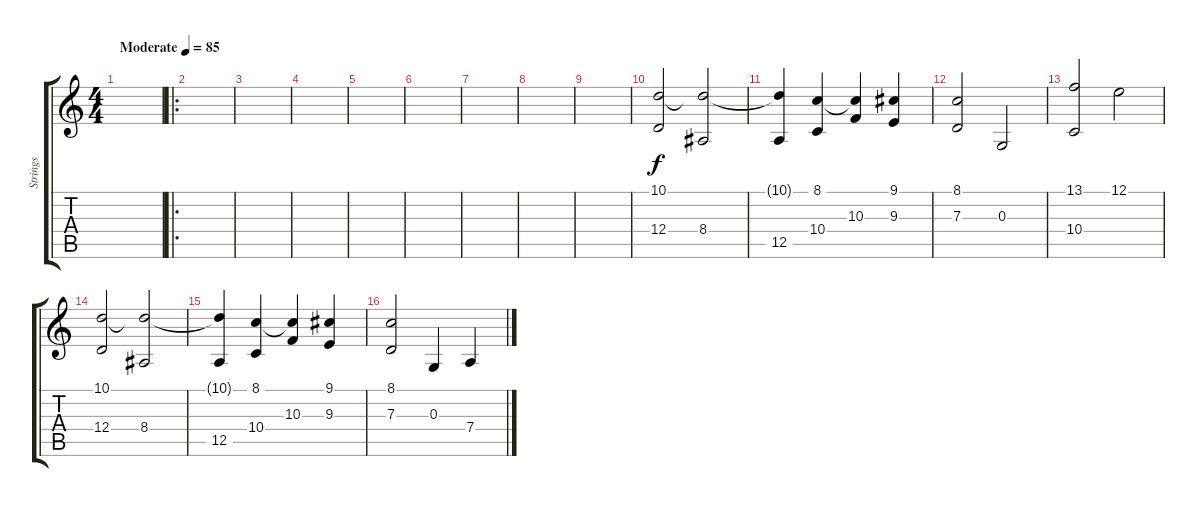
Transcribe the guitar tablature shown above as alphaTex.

\track ("Strings" "Strings") {instrument stringensemble1}
\staff {score tabs}
\tuning (E4 B3 G3 D3 A2 E2) {hide}
\ts (4 4)
\tempo (85 "Moderate")
\clef g2
\ks c
|
\ro
|
|
|
|
|
|
|
|
(10.1 12.4).2 (10.1{t} 8.4).2 |
(10.1{t} 12.5).4 (8.1 10.4).4 (8.1{t} 10.3).4 (9.1 9.3).4 |
(8.1 7.3).2 0.3.2 |
(13.1 10.4).2 12.1.2 |
(10.1 12.4).2 (10.1{t} 8.4).2 |
(10.1{t} 12.5).4 (8.1 10.4).4 (8.1{t} 10.3).4 (9.1 9.3).4 |
(8.1 7.3).2 0.3.4 7.4.4
